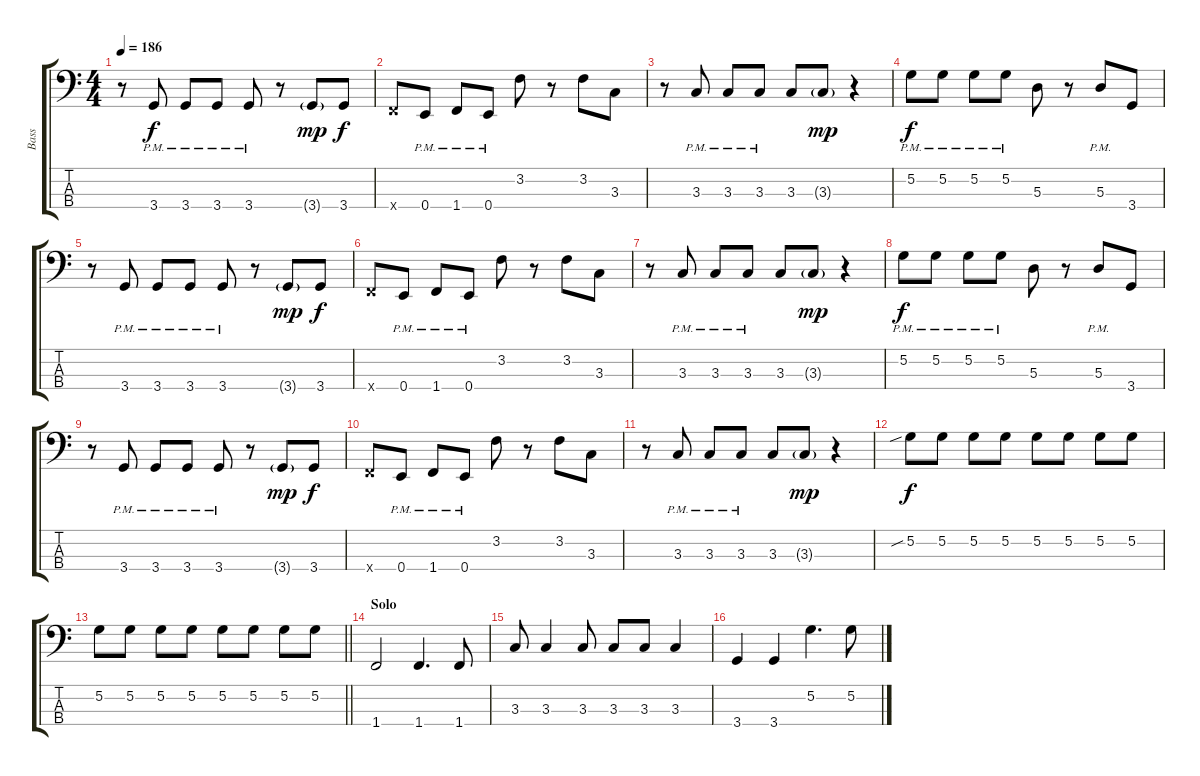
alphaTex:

\track ("Bass" "Bass") {instrument electricbassfinger}
\staff {score tabs}
\tuning (G2 D2 A1 E1) {hide}
\ts (4 4)
\tempo 186
\clef f4
\ks c
r.8{dy f} 3.4{pm}.8 3.4{pm}.8 3.4{pm}.8 3.4{pm}.8 r.8 3.4{g}.8{dy mp} 3.4.8{dy f} |
1.4{x}.8 0.4{pm}.8 1.4{pm}.8 0.4{pm}.8 3.2.8 r.8 3.2.8 3.3.8 |
r.8 3.3{pm}.8 3.3{pm}.8 3.3{pm}.8 3.3.8 3.3{g}.8{dy mp} r.4 |
5.2{pm}.8{dy f} 5.2{pm}.8 5.2{pm}.8 5.2{pm}.8 5.3.8 r.8 5.3{pm}.8 3.4.8 |
r.8 3.4{pm}.8 3.4{pm}.8 3.4{pm}.8 3.4{pm}.8 r.8 3.4{g}.8{dy mp} 3.4.8{dy f} |
1.4{x}.8 0.4{pm}.8 1.4{pm}.8 0.4{pm}.8 3.2.8 r.8 3.2.8 3.3.8 |
r.8 3.3{pm}.8 3.3{pm}.8 3.3{pm}.8 3.3.8 3.3{g}.8{dy mp} r.4 |
5.2{pm}.8{dy f} 5.2{pm}.8 5.2{pm}.8 5.2{pm}.8 5.3.8 r.8 5.3{pm}.8 3.4.8 |
r.8 3.4{pm}.8 3.4{pm}.8 3.4{pm}.8 3.4{pm}.8 r.8 3.4{g}.8{dy mp} 3.4.8{dy f} |
1.4{x}.8 0.4{pm}.8 1.4{pm}.8 0.4{pm}.8 3.2.8 r.8 3.2.8 3.3.8 |
r.8 3.3{pm}.8 3.3{pm}.8 3.3{pm}.8 3.3.8 3.3{g}.8{dy mp} r.4 |
5.2{sib}.8{dy f volume 11 instrument electricbassfinger} 5.2.8 5.2.8 5.2.8 5.2.8 5.2.8 5.2.8 5.2.8 |
\barLineRight lightlight
5.2.8 5.2.8 5.2.8 5.2.8 5.2.8 5.2.8 5.2.8 5.2.8 |
\section ("" "Solo")
1.4.2 1.4.4{d} 1.4.8 |
3.3.8 3.3.4 3.3.8 3.3.8 3.3.8 3.3.4 |
3.4.4 3.4.4 5.2.4{d} 5.2.8
